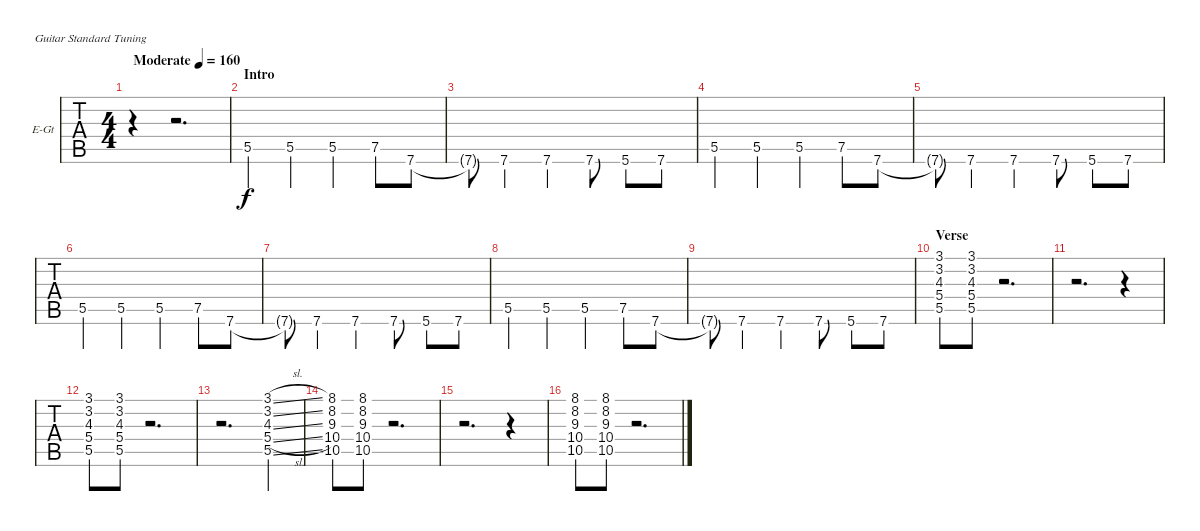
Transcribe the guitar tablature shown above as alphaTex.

\bracketExtendMode groupsimilarinstruments
\firstSystemTrackNameOrientation horizontal
\otherSystemsTrackNameOrientation horizontal
\track ("Albert" "E-Gt") {instrument overdrivenguitar}
\staff {tabs}
\tuning (E4 B3 G3 D3 A2 E2)
\ts (4 4)
\beaming (8 2 2 2 2)
\tempo (160 "Moderate")
\clef g2
\ks c
r.4{dy f instrument overdrivenguitar} r.2{d} |
\section ("" "Intro")
5.5.4 5.5.4 5.5.4 7.5.8 7.6.8 |
7.6{t}.8 7.6.4 7.6.4 7.6.8 5.6.8 7.6.8 |
5.5.4 5.5.4 5.5.4 7.5.8 7.6.8 |
7.6{t}.8 7.6.4 7.6.4 7.6.8 5.6.8 7.6.8 |
5.5.4 5.5.4 5.5.4 7.5.8 7.6.8 |
7.6{t}.8 7.6.4 7.6.4 7.6.8 5.6.8 7.6.8 |
5.5.4 5.5.4 5.5.4 7.5.8 7.6.8 |
7.6{t}.8 7.6.4 7.6.4 7.6.8 5.6.8 7.6.8 |
\section ("" "Verse")
(3.1 3.2 4.3 5.4 5.5).8 (3.1 3.2 4.3 5.4 5.5).8 r.2{d} |
r.2{d} r.4 |
(3.1 3.2 4.3 5.4 5.5).8 (3.1 3.2 4.3 5.4 5.5).8 r.2{d} |
r.2{d} (3.1{sl} 3.2{sl} 4.3{sl} 5.4{sl} 5.5{sl}).4 |
(8.1 8.2 9.3 10.4 10.5).8 (8.1 8.2 9.3 10.4 10.5).8 r.2{d} |
r.2{d} r.4 |
(8.1 8.2 9.3 10.4 10.5).8 (8.1 8.2 9.3 10.4 10.5).8 r.2{d}
